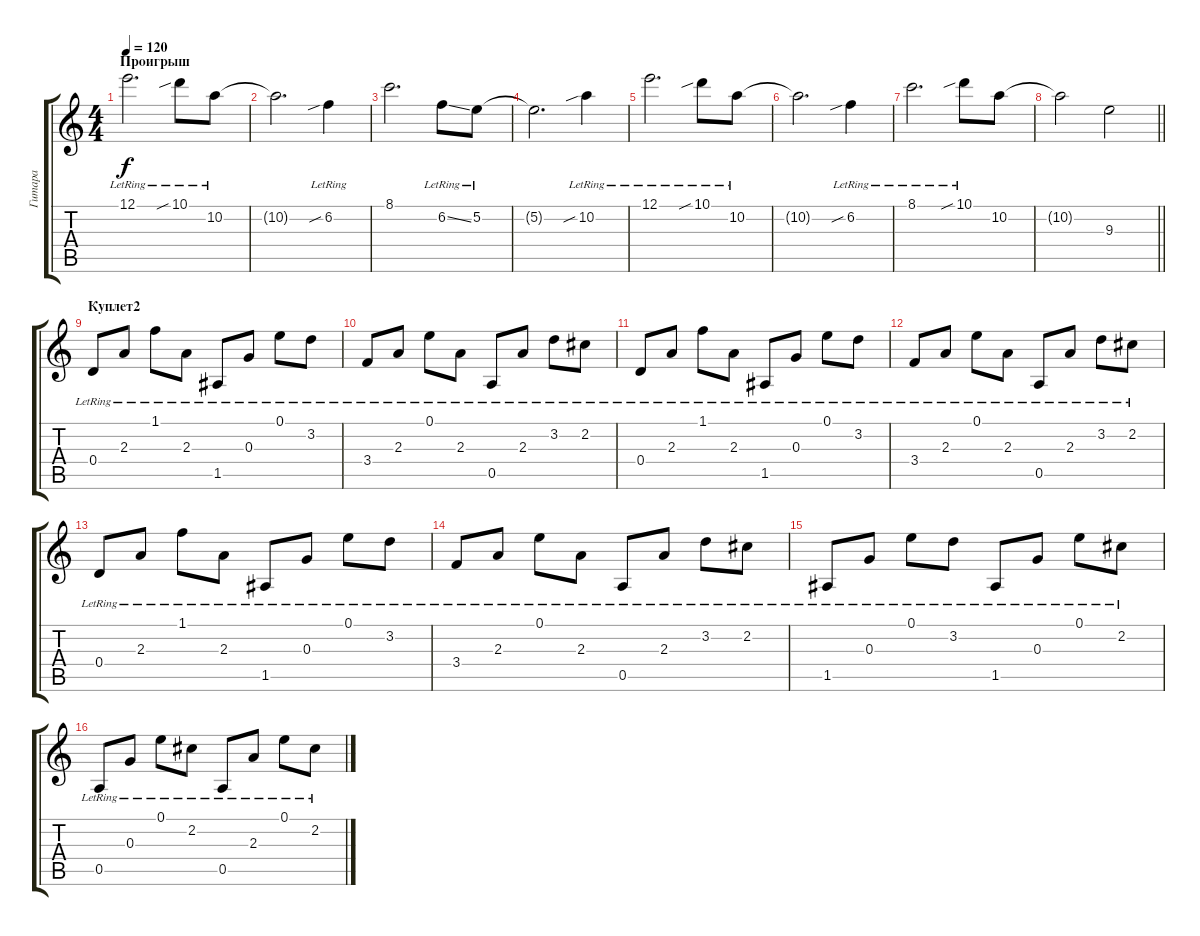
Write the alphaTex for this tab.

\track ("Гитара" "Гитара") {instrument acousticguitarsteel}
\staff {score tabs}
\tuning (E4 B3 G3 D3 A2 E2) {hide}
\ts (4 4)
\section ("" "Проигрыш")
\tempo 120
\clef g2
\ks c
12.1{lr}.2{d dy f} 10.1{sib lr}.8 10.2{lr}.8 |
10.2{t}.2{d} 6.2{sib lr}.4 |
8.1.2{d} 6.2{ss lr}.8 5.2{lr}.8 |
5.2{t}.2{d} 10.2{sib lr}.4 |
12.1{lr}.2{d} 10.1{sib lr}.8 10.2{lr}.8 |
10.2{t}.2{d} 6.2{sib lr}.4 |
8.1{lr}.2{d} 10.1{sib lr}.8 10.2.8 |
\barLineRight lightlight
10.2{t}.2 9.3.2 |
\section ("" "Куплет2")
0.4{lr}.8{volume 13 instrument acousticguitarsteel} 2.3{lr}.8 1.1{lr}.8 2.3{lr}.8 1.5{lr}.8 0.3{lr}.8 0.1{lr}.8 3.2{lr}.8 |
3.4{lr}.8 2.3{lr}.8 0.1{lr}.8 2.3{lr}.8 0.5{lr}.8 2.3{lr}.8 3.2{lr}.8 2.2{lr}.8 |
0.4{lr}.8 2.3{lr}.8 1.1{lr}.8 2.3{lr}.8 1.5{lr}.8 0.3{lr}.8 0.1{lr}.8 3.2{lr}.8 |
3.4{lr}.8 2.3{lr}.8 0.1{lr}.8 2.3{lr}.8 0.5{lr}.8 2.3{lr}.8 3.2{lr}.8 2.2{lr}.8 |
0.4{lr}.8 2.3{lr}.8 1.1{lr}.8 2.3{lr}.8 1.5{lr}.8 0.3{lr}.8 0.1{lr}.8 3.2{lr}.8 |
3.4{lr}.8 2.3{lr}.8 0.1{lr}.8 2.3{lr}.8 0.5{lr}.8 2.3{lr}.8 3.2{lr}.8 2.2{lr}.8 |
1.5{lr}.8 0.3{lr}.8 0.1{lr}.8 3.2{lr}.8 1.5{lr}.8 0.3{lr}.8 0.1{lr}.8 2.2{lr}.8 |
0.5{lr}.8 0.3{lr}.8 0.1{lr}.8 2.2{lr}.8 0.5{lr}.8 2.3{lr}.8 0.1{lr}.8 2.2{lr}.8
